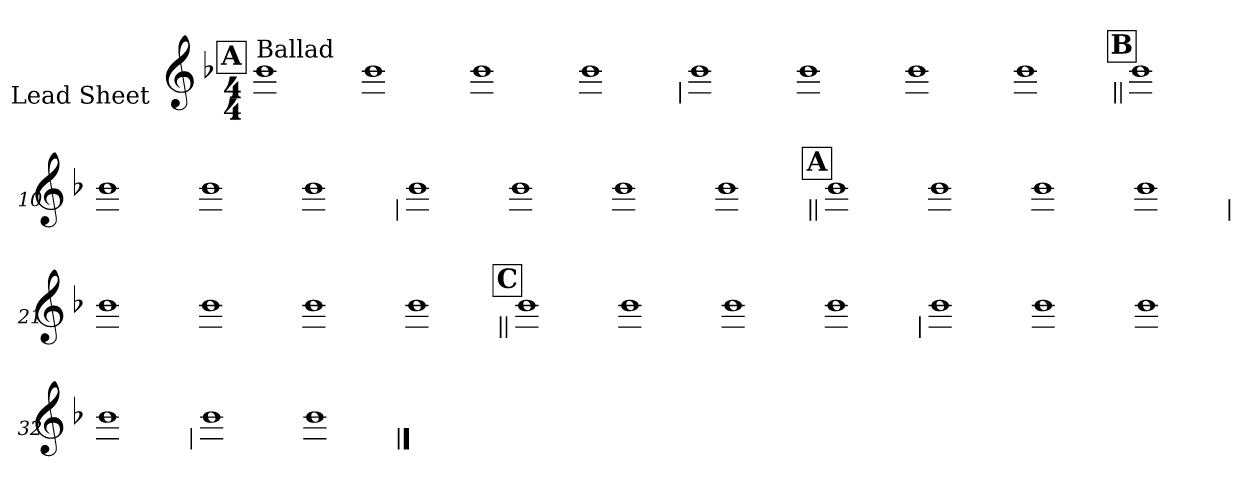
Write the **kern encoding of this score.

**kern
*part1
*staff1
*I"Lead Sheet
*stria0
*clefG2
*k[b-]
*F:
*M4/4
!!LO:REH:place=s1:a:t=A
=1||
!LO:TX:a:t=Ballad
1b-
=2-
1b-
=3-
1b-
=4-
1b-
!!LO:LB:g=z
=5
1b-
=6-
1b-
=7-
1b-
=8-
1b-
!!LO:LB:g=z
!!LO:REH:place=s1:a:t=B
=9||
1b-
=10-
1b-
=11-
1b-
=12-
1b-
!!LO:LB:g=z
=13
1b-
=14-
1b-
=15-
1b-
=16-
1b-
!!LO:LB:g=z
!!LO:REH:place=s1:a:t=A
=17||
1b-
=18-
1b-
=19-
1b-
=20-
1b-
!!LO:LB:g=z
=21
1b-
=22-
1b-
=23-
1b-
=24-
1b-
!!LO:LB:g=z
!!LO:REH:place=s1:a:t=C
=25||
1b-
=26-
1b-
=27-
1b-
=28-
1b-
!!LO:LB:g=z
=29
1b-
=30-
1b-
=31-
1b-
=32-
1b-
!!LO:LB:g=z
=33
1b-
=34-
1b-
==
*-
